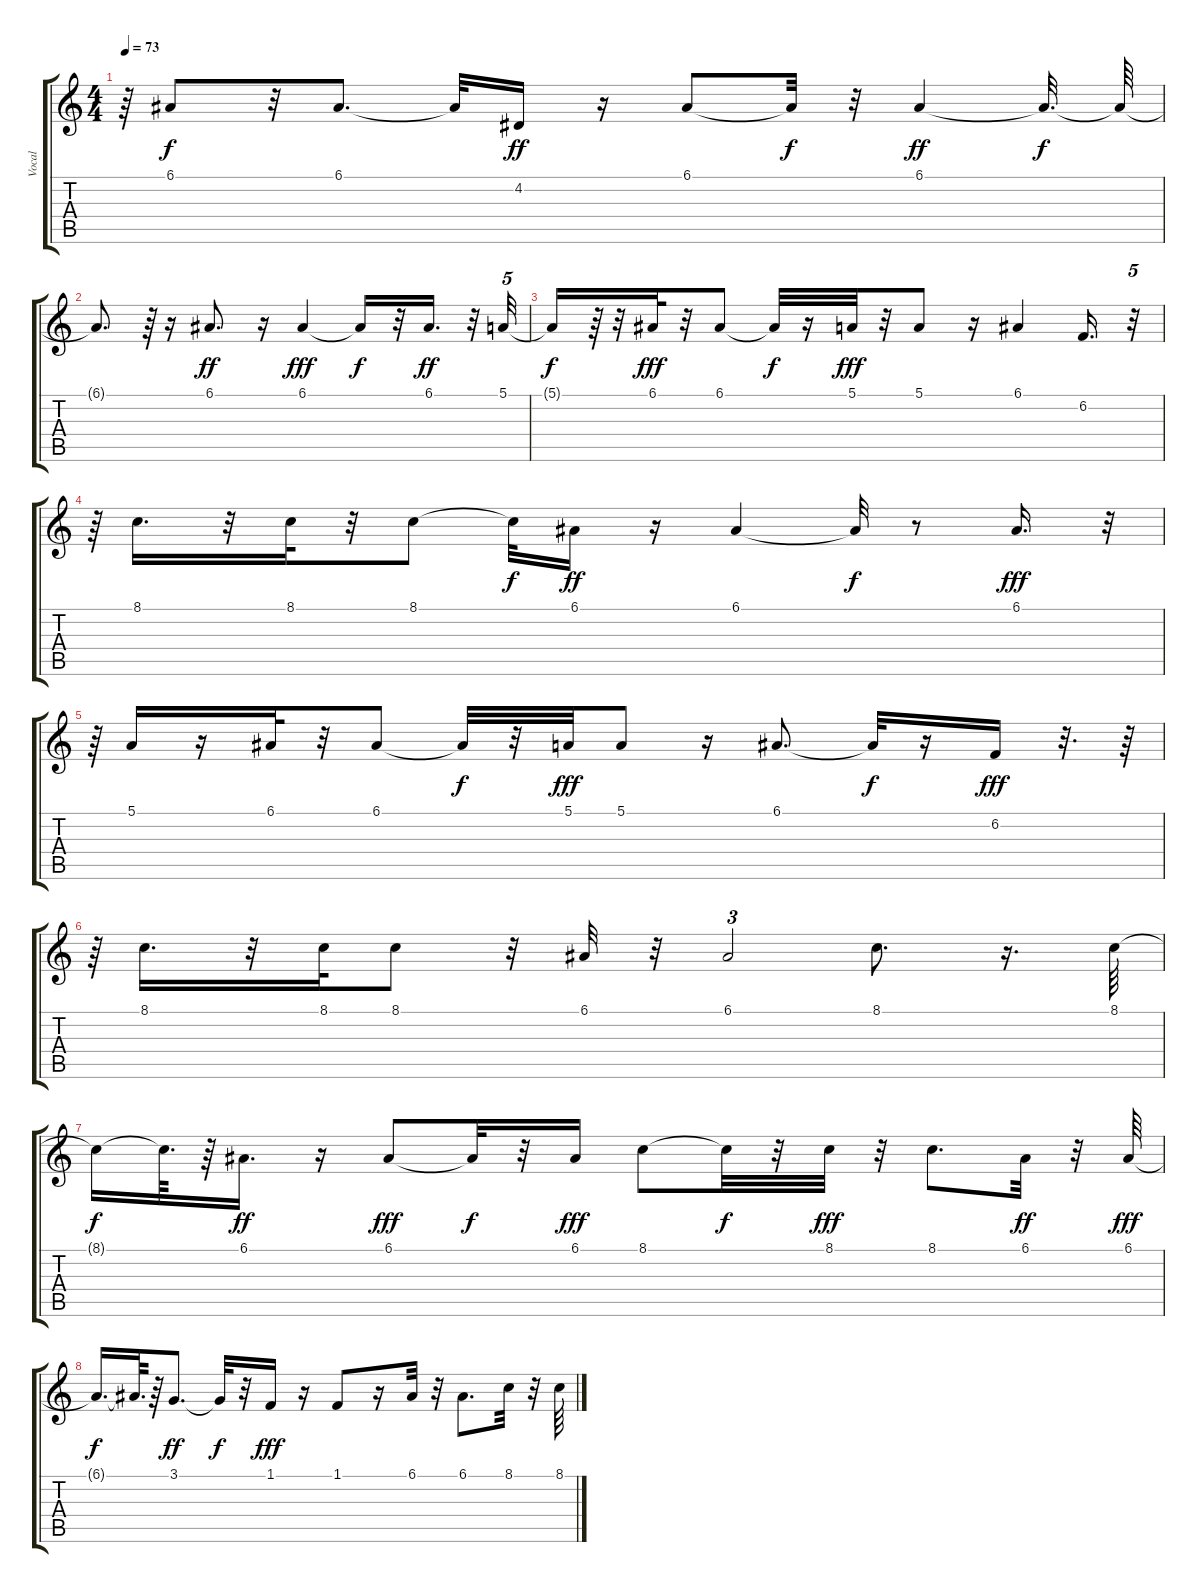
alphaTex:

\track ("Vocal" "Vocal") {instrument vibraphone}
\staff {score tabs}
\tuning (E4 B3 G3 D3 A2 E2) {hide}
\ts (4 4)
\tempo 73
\clef g2
\ks c
r.64{dy f} 6.1.8 r.32 6.1.8{d} 6.1{t}.32 4.2.16{dy ff} r.16 6.1.8 6.1{t}.32{dy f} r.32 6.1.4{dy ff} 6.1{t}.32{d dy f} 6.1{t}.64 |
6.1{t}.8{d} r.64 r.16 6.1.8{d dy ff} r.16 6.1.4{dy fff} 6.1{t}.16{dy f} r.32 6.1.16{d dy ff} r.32 5.1.32{tu (5 4)} |
5.1{t}.16{dy f} r.64 r.32 6.1.32{dy fff} r.32 6.1.8 6.1{t}.32{dy f} r.16 5.1.32{dy fff} r.32 5.1.8 r.16 6.1.4 6.2.16{d} r.32{tu (5 4)} |
r.64 8.1.16{d} r.32 8.1.32 r.32 8.1.8 8.1{t}.32{dy f} 6.1.16{dy ff} r.16 6.1.4 6.1{t}.32{dy f} r.8 6.1.16{d dy fff} r.32{tu (5 4)} |
r.64 5.1.16 r.16 6.1.32 r.32 6.1.8 6.1{t}.32{dy f} r.32 5.1.32{dy fff} 5.1.8 r.16 6.1.8{d} 6.1{t}.32{dy f} r.16 6.2.16{dy fff} r.32{d} r.64 |
r.64 8.1.16{d} r.32 8.1.32 8.1.8 r.32 6.1.32 r.32 6.1.2{tu (3 2)} 8.1.8{d} r.16{d} 8.1.64 |
8.1{t}.16{dy f} 8.1{t}.64{d} r.64 6.1.16{d dy ff} r.16 6.1.8{dy fff} 6.1{t}.32{dy f} r.32 6.1.16{dy fff} 8.1.8 8.1{t}.32{dy f} r.32 8.1.32{dy fff} r.32 8.1.8{d} 6.1.32{dy ff} r.32 6.1.64{dy fff} |
6.1{t}.16{d dy f} 6.1{t}.64{d} r.64 3.1.8{d dy ff} 3.1{t}.32{dy f} r.32 1.1.16{dy fff} r.16 1.1.8 r.16 6.1.32 r.32 6.1.8{d} 8.1.32 r.32 8.1.64
